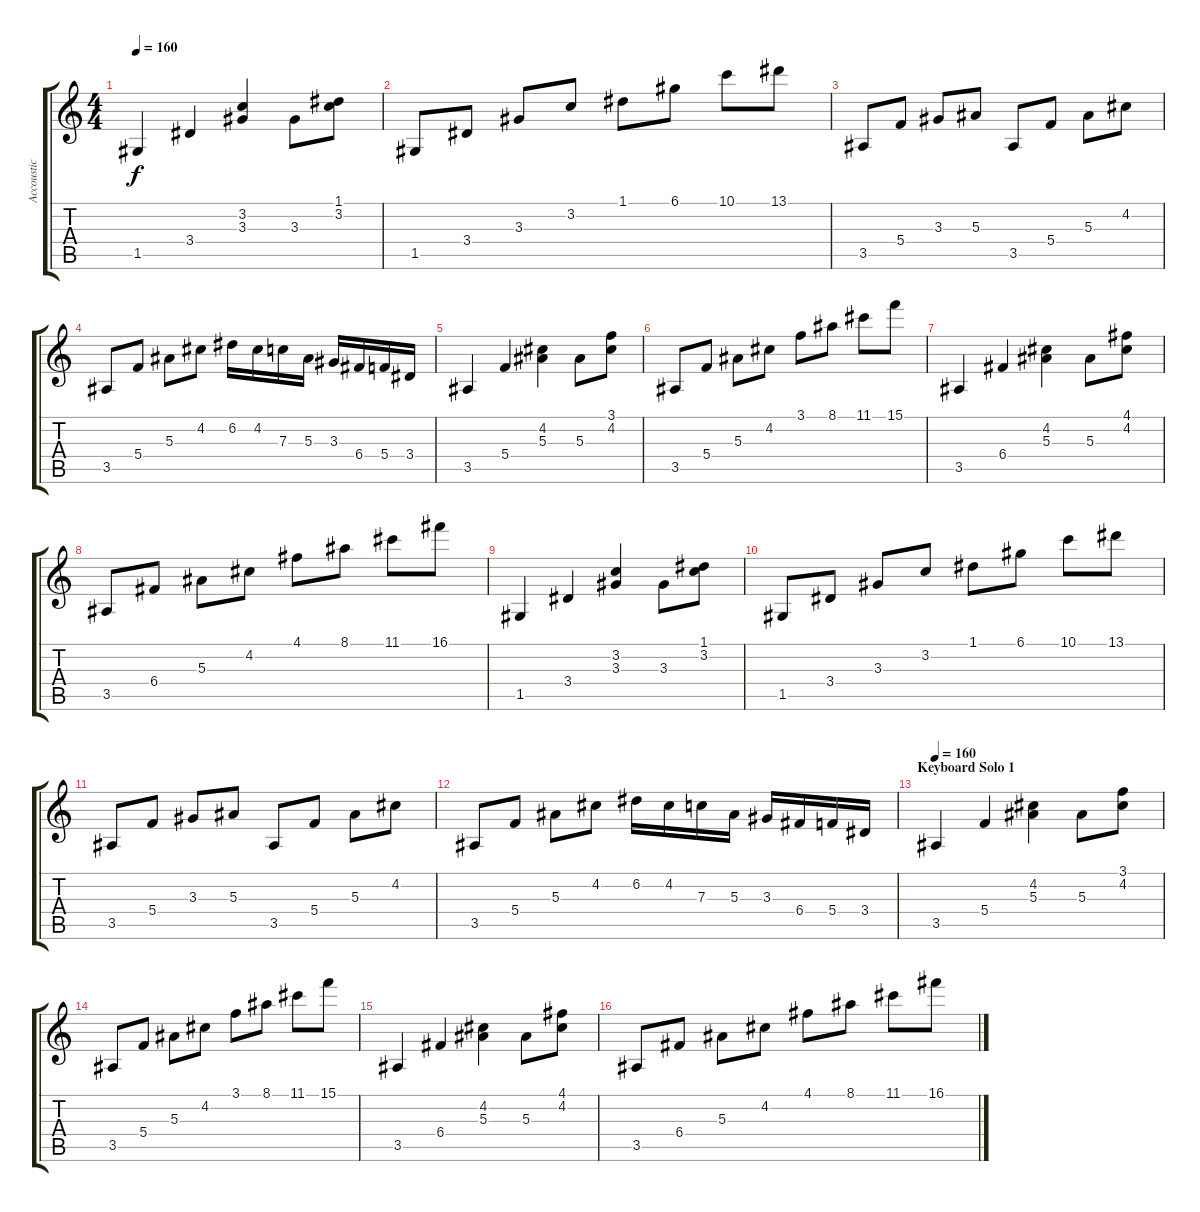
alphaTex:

\track ("Accoustic Guitar" "Accoustic ") {instrument acousticguitarsteel}
\staff {score tabs}
\tuning (D4 A3 F3 C3 G2 D2) {hide}
\ts (4 4)
\tempo 160
\clef g2
\ks c
1.5.4{dy f} 3.4.4 (3.2 3.3).4 3.3.8 (1.1 3.2).8 |
1.5.8 3.4.8 3.3.8 3.2.8 1.1.8 6.1.8 10.1.8 13.1.8 |
3.5.8 5.4.8 3.3.8 5.3.8 3.5.8 5.4.8 5.3.8 4.2.8 |
3.5.8 5.4.8 5.3.8 4.2.8 6.2.16 4.2.16 7.3.16 5.3.16 3.3.16 6.4.16 5.4.16 3.4.16 |
3.5.4 5.4.4 (4.2 5.3).4 5.3.8 (3.1 4.2).8 |
3.5.8 5.4.8 5.3.8 4.2.8 3.1.8 8.1.8 11.1.8 15.1.8 |
3.5.4 6.4.4 (4.2 5.3).4 5.3.8 (4.1 4.2).8 |
3.5.8 6.4.8 5.3.8 4.2.8 4.1.8 8.1.8 11.1.8 16.1.8 |
1.5.4 3.4.4 (3.2 3.3).4 3.3.8 (1.1 3.2).8 |
1.5.8 3.4.8 3.3.8 3.2.8 1.1.8 6.1.8 10.1.8 13.1.8 |
3.5.8 5.4.8 3.3.8 5.3.8 3.5.8 5.4.8 5.3.8 4.2.8 |
3.5.8 5.4.8 5.3.8 4.2.8 6.2.16 4.2.16 7.3.16 5.3.16 3.3.16 6.4.16 5.4.16 3.4.16 |
\section ("" "Keyboard Solo 1")
\tempo 160
3.5.4 5.4.4 (4.2 5.3).4 5.3.8 (3.1 4.2).8 |
3.5.8 5.4.8 5.3.8 4.2.8 3.1.8 8.1.8 11.1.8 15.1.8 |
3.5.4 6.4.4 (4.2 5.3).4 5.3.8 (4.1 4.2).8 |
3.5.8 6.4.8 5.3.8 4.2.8 4.1.8 8.1.8 11.1.8 16.1.8
